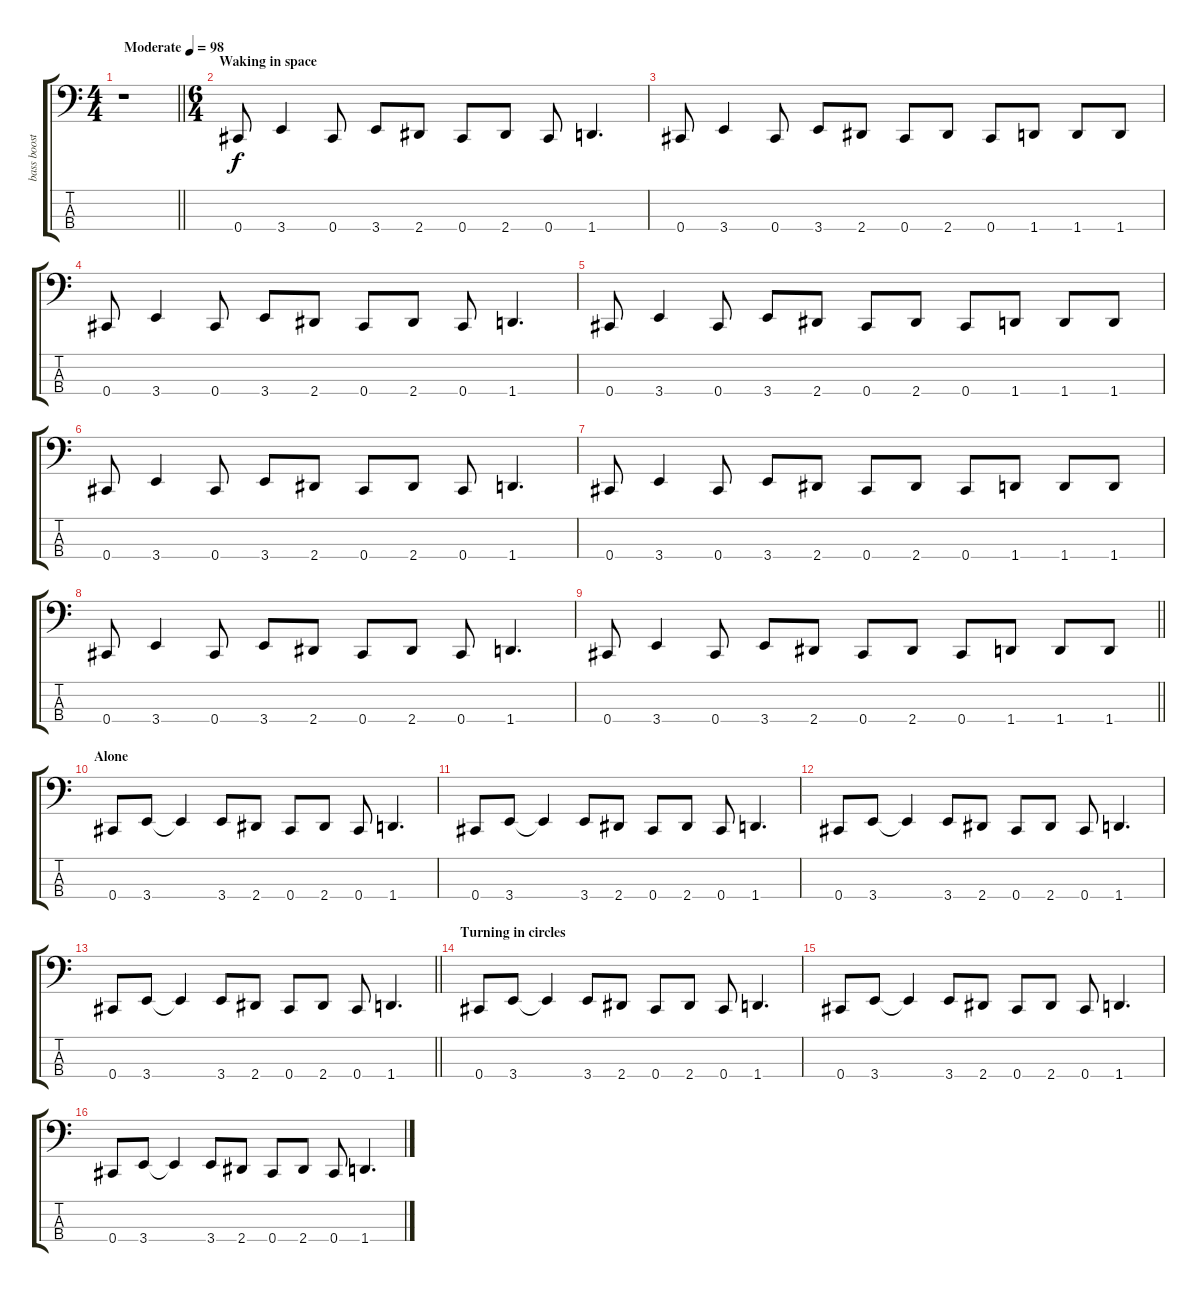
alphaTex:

\track ("bass boost" "bass boost") {instrument electricbassfinger}
\staff {score tabs}
\tuning (Gb2 Db2 Ab1 Db1) {hide}
\ts (4 4)
\tempo (98 "Moderate")
\clef f4
\barLineRight lightlight
\ks c
r.1{dy f instrument electricbassfinger} |
\ts (6 4)
\section ("" "Waking in space")
0.4.8 3.4.4 0.4.8 3.4.8 2.4.8 0.4.8 2.4.8 0.4.8 1.4.4{d} |
0.4.8 3.4.4 0.4.8 3.4.8 2.4.8 0.4.8 2.4.8 0.4.8 1.4.8 1.4.8 1.4.8 |
0.4.8 3.4.4 0.4.8 3.4.8 2.4.8 0.4.8 2.4.8 0.4.8 1.4.4{d} |
0.4.8 3.4.4 0.4.8 3.4.8 2.4.8 0.4.8 2.4.8 0.4.8 1.4.8 1.4.8 1.4.8 |
0.4.8 3.4.4 0.4.8 3.4.8 2.4.8 0.4.8 2.4.8 0.4.8 1.4.4{d} |
0.4.8 3.4.4 0.4.8 3.4.8 2.4.8 0.4.8 2.4.8 0.4.8 1.4.8 1.4.8 1.4.8 |
0.4.8 3.4.4 0.4.8 3.4.8 2.4.8 0.4.8 2.4.8 0.4.8 1.4.4{d} |
\barLineRight lightlight
0.4.8 3.4.4 0.4.8 3.4.8 2.4.8 0.4.8 2.4.8 0.4.8 1.4.8 1.4.8 1.4.8 |
\section ("" "Alone")
0.4.8 3.4.8 3.4{t}.4 3.4.8 2.4.8 0.4.8 2.4.8 0.4.8 1.4.4{d} |
0.4.8 3.4.8 3.4{t}.4 3.4.8 2.4.8 0.4.8 2.4.8 0.4.8 1.4.4{d} |
0.4.8 3.4.8 3.4{t}.4 3.4.8 2.4.8 0.4.8 2.4.8 0.4.8 1.4.4{d} |
\barLineRight lightlight
0.4.8 3.4.8 3.4{t}.4 3.4.8 2.4.8 0.4.8 2.4.8 0.4.8 1.4.4{d} |
\section ("" "Turning in circles")
0.4.8 3.4.8 3.4{t}.4 3.4.8 2.4.8 0.4.8 2.4.8 0.4.8 1.4.4{d} |
0.4.8 3.4.8 3.4{t}.4 3.4.8 2.4.8 0.4.8 2.4.8 0.4.8 1.4.4{d} |
0.4.8 3.4.8 3.4{t}.4 3.4.8 2.4.8 0.4.8 2.4.8 0.4.8 1.4.4{d}
